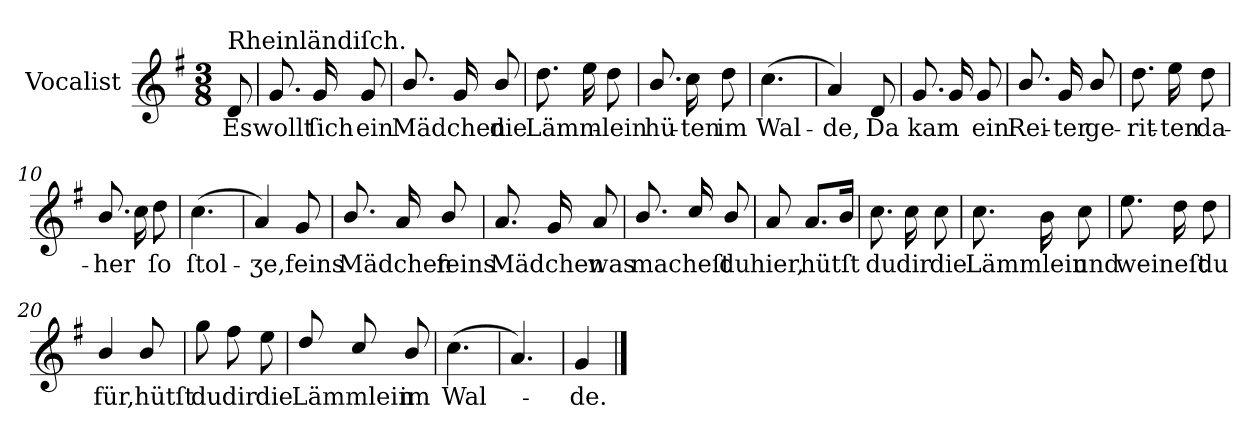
**kern	**text
*part1	*part1
*staff1	*staff1
*I"Vocalist	*
*k[f#]	*
*G:	*
*M3/8	*
=	=
!LO:TX:a:t=Rheinländiſch.	!
8d	Es
=1	=1
8.g	wollt
16g	ſich
8g	ein
=2	=2
8.b/	Mädchen
16g	.
8b/	die
=3	=3
8.dd	Lämm-
16ee	.
8dd	-lein
=4	=4
8.b/	hü-
16cc	-ten
8dd	im
=5	=5
(4.cc	Wal-
=6	=6
4a)	-de,
8d	Da
=7	=7
8.g	kam
16g	.
8g	ein
=8	=8
8.b/	Rei-
16g	-ter
8b/	ge-
=9	=9
8.dd	-rit-
16ee	-ten
8dd	da-
=10	=10
8.b/	-her
16cc	.
8dd	ſo
=11	=11
(4.cc	ſtol-
=12	=12
4a)	-ʒe,
8g	feins
=13	=13
8.b/	Mädchen
16a	.
8b/	feins
=14	=14
8.a	Mädchen
16g	.
8a	was
=15	=15
8.b/	macheſt
16cc/	.
8b/	du
=16	=16
8a	hier,
8.aL	hütſt
16bJk	.
=17	=17
8.cc	du
16cc	dir
8cc	die
=18	=18
8.cc	Lämmlein
16b	.
8cc	und
=19	=19
8.ee	weineſt
16dd	.
8dd	du
=20	=20
4b/	für,
8b/	hütſt
=21	=21
8gg	du
8ff#	dir
8ee	die
=22	=22
8dd/	Lämmlein
8cc/	.
8b/	im
=23	=23
(4.cc	Wal-
=24	=24
4.a)	.
=25	=25
4g	-de.
==	==
*-	*-
